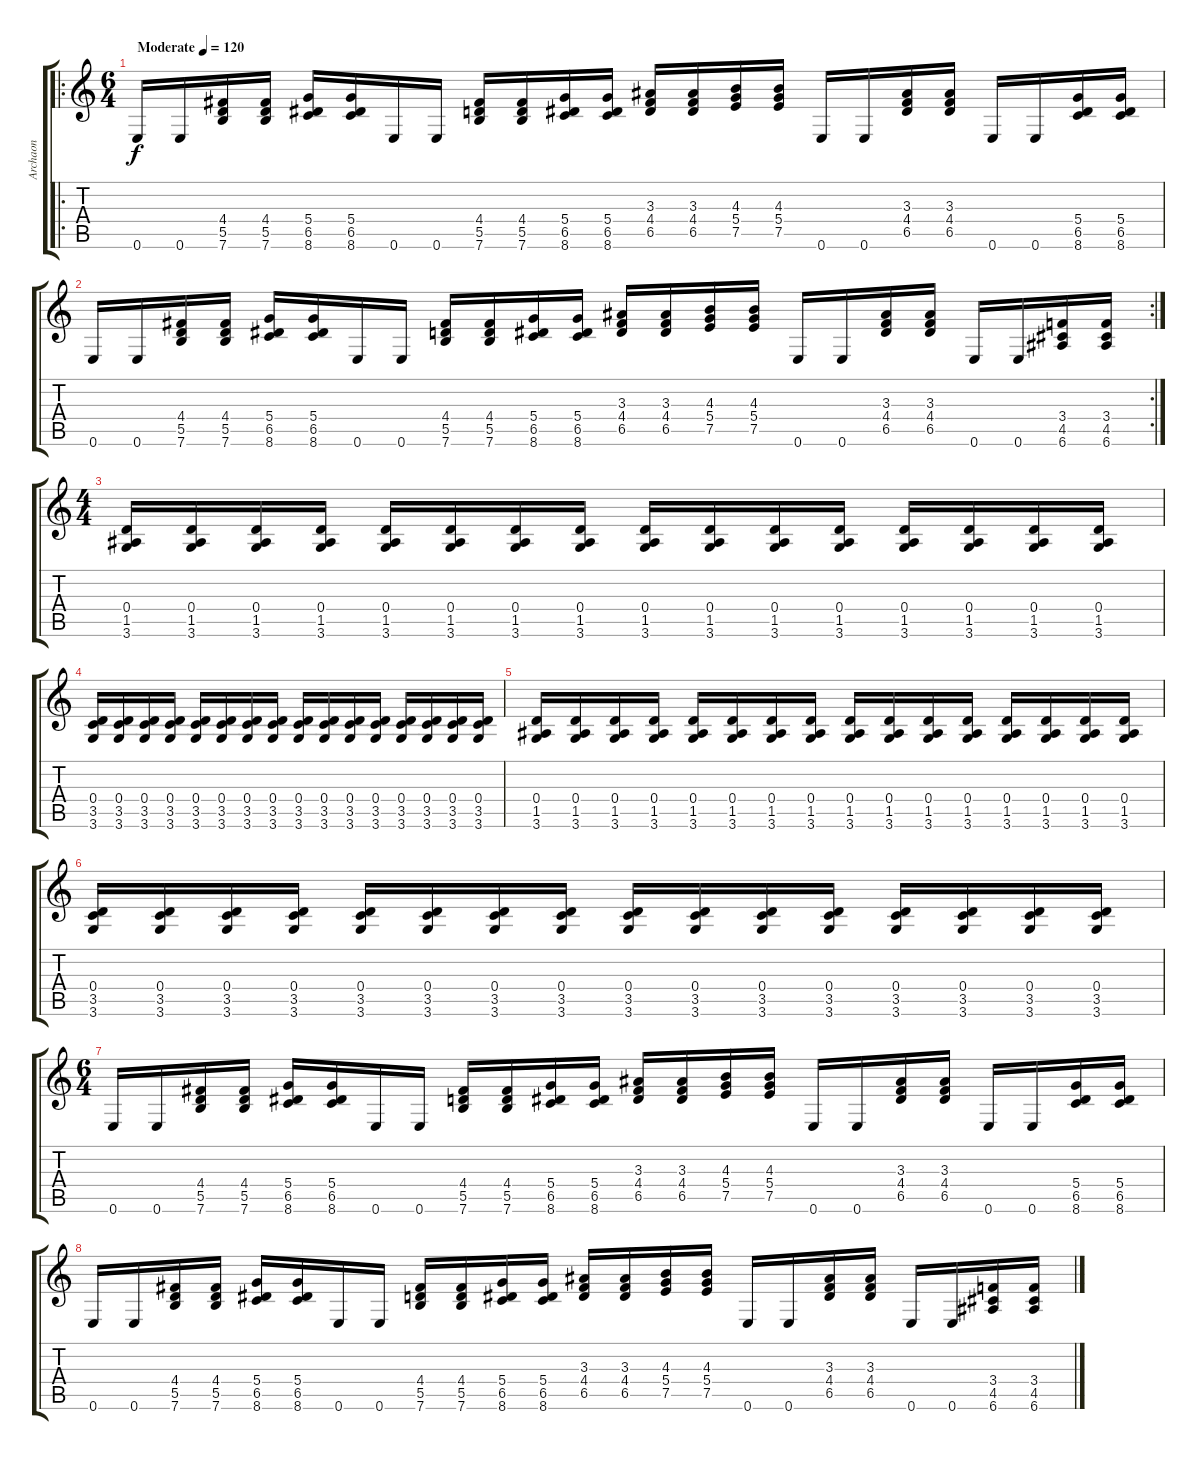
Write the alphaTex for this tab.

\track ("Archaon" "Archaon") {instrument distortionguitar}
\staff {score tabs}
\tuning (E4 B3 G3 D3 A2 E2) {hide}
\ro
\ts (6 4)
\tempo (120 "Moderate")
\clef g2
\ks c
0.6.16{dy f instrument distortionguitar} 0.6.16 (4.4 5.5 7.6).16 (4.4 5.5 7.6).16 (5.4 6.5 8.6).16 (5.4 6.5 8.6).16 0.6.16 0.6.16 (4.4 5.5 7.6).16 (4.4 5.5 7.6).16 (5.4 6.5 8.6).16 (5.4 6.5 8.6).16 (3.3 4.4 6.5).16 (3.3 4.4 6.5).16 (4.3 5.4 7.5).16 (4.3 5.4 7.5).16 0.6.16 0.6.16 (3.3 4.4 6.5).16 (3.3 4.4 6.5).16 0.6.16 0.6.16 (5.4 6.5 8.6).16 (5.4 6.5 8.6).16 |
\rc 2
0.6.16 0.6.16 (4.4 5.5 7.6).16 (4.4 5.5 7.6).16 (5.4 6.5 8.6).16 (5.4 6.5 8.6).16 0.6.16 0.6.16 (4.4 5.5 7.6).16 (4.4 5.5 7.6).16 (5.4 6.5 8.6).16 (5.4 6.5 8.6).16 (3.3 4.4 6.5).16 (3.3 4.4 6.5).16 (4.3 5.4 7.5).16 (4.3 5.4 7.5).16 0.6.16 0.6.16 (3.3 4.4 6.5).16 (3.3 4.4 6.5).16 0.6.16 0.6.16 (3.4 4.5 6.6).16 (3.4 4.5 6.6).16 |
\ts (4 4)
(0.4 1.5 3.6).16 (0.4 1.5 3.6).16 (0.4 1.5 3.6).16 (0.4 1.5 3.6).16 (0.4 1.5 3.6).16 (0.4 1.5 3.6).16 (0.4 1.5 3.6).16 (0.4 1.5 3.6).16 (0.4 1.5 3.6).16 (0.4 1.5 3.6).16 (0.4 1.5 3.6).16 (0.4 1.5 3.6).16 (0.4 1.5 3.6).16 (0.4 1.5 3.6).16 (0.4 1.5 3.6).16 (0.4 1.5 3.6).16 |
(0.4 3.5 3.6).16 (0.4 3.5 3.6).16 (0.4 3.5 3.6).16 (0.4 3.5 3.6).16 (0.4 3.5 3.6).16 (0.4 3.5 3.6).16 (0.4 3.5 3.6).16 (0.4 3.5 3.6).16 (0.4 3.5 3.6).16 (0.4 3.5 3.6).16 (0.4 3.5 3.6).16 (0.4 3.5 3.6).16 (0.4 3.5 3.6).16 (0.4 3.5 3.6).16 (0.4 3.5 3.6).16 (0.4 3.5 3.6).16 |
(0.4 1.5 3.6).16 (0.4 1.5 3.6).16 (0.4 1.5 3.6).16 (0.4 1.5 3.6).16 (0.4 1.5 3.6).16 (0.4 1.5 3.6).16 (0.4 1.5 3.6).16 (0.4 1.5 3.6).16 (0.4 1.5 3.6).16 (0.4 1.5 3.6).16 (0.4 1.5 3.6).16 (0.4 1.5 3.6).16 (0.4 1.5 3.6).16 (0.4 1.5 3.6).16 (0.4 1.5 3.6).16 (0.4 1.5 3.6).16 |
(0.4 3.5 3.6).16 (0.4 3.5 3.6).16 (0.4 3.5 3.6).16 (0.4 3.5 3.6).16 (0.4 3.5 3.6).16 (0.4 3.5 3.6).16 (0.4 3.5 3.6).16 (0.4 3.5 3.6).16 (0.4 3.5 3.6).16 (0.4 3.5 3.6).16 (0.4 3.5 3.6).16 (0.4 3.5 3.6).16 (0.4 3.5 3.6).16 (0.4 3.5 3.6).16 (0.4 3.5 3.6).16 (0.4 3.5 3.6).16 |
\ts (6 4)
0.6.16 0.6.16 (4.4 5.5 7.6).16 (4.4 5.5 7.6).16 (5.4 6.5 8.6).16 (5.4 6.5 8.6).16 0.6.16 0.6.16 (4.4 5.5 7.6).16 (4.4 5.5 7.6).16 (5.4 6.5 8.6).16 (5.4 6.5 8.6).16 (3.3 4.4 6.5).16 (3.3 4.4 6.5).16 (4.3 5.4 7.5).16 (4.3 5.4 7.5).16 0.6.16 0.6.16 (3.3 4.4 6.5).16 (3.3 4.4 6.5).16 0.6.16 0.6.16 (5.4 6.5 8.6).16 (5.4 6.5 8.6).16 |
0.6.16 0.6.16 (4.4 5.5 7.6).16 (4.4 5.5 7.6).16 (5.4 6.5 8.6).16 (5.4 6.5 8.6).16 0.6.16 0.6.16 (4.4 5.5 7.6).16 (4.4 5.5 7.6).16 (5.4 6.5 8.6).16 (5.4 6.5 8.6).16 (3.3 4.4 6.5).16 (3.3 4.4 6.5).16 (4.3 5.4 7.5).16 (4.3 5.4 7.5).16 0.6.16 0.6.16 (3.3 4.4 6.5).16 (3.3 4.4 6.5).16 0.6.16 0.6.16 (3.4 4.5 6.6).16 (3.4 4.5 6.6).16
